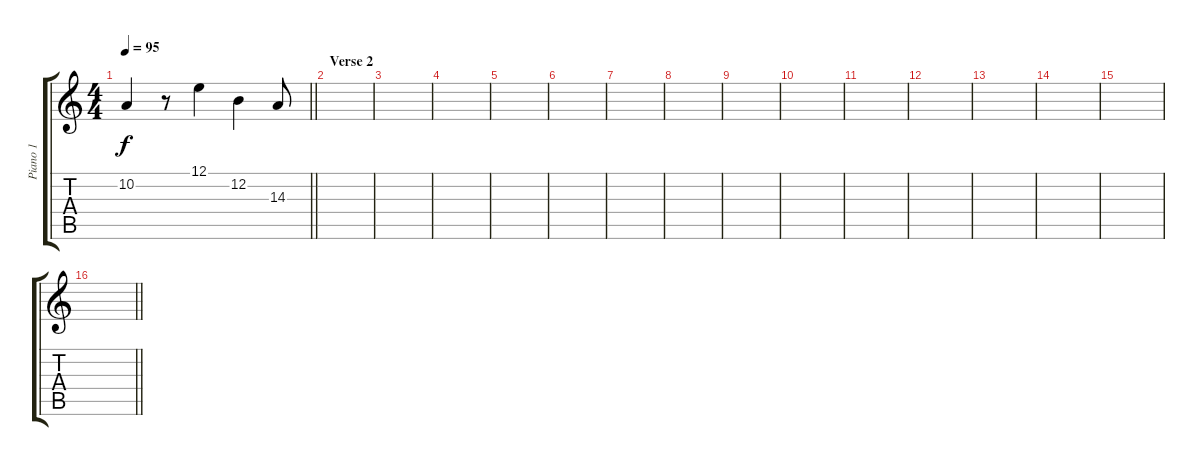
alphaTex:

\track ("Piano 1" "Piano 1") {instrument acousticgrandpiano}
\staff {score tabs}
\tuning (E4 B3 G3 D3 A2 E2) {hide}
\ts (4 4)
\tempo 95
\clef g2
\barLineRight lightlight
\ks c
10.2.4{dy f} r.8 12.1.4 12.2.4 14.3.8 |
\section ("" "Verse 2")
|
|
|
|
|
|
|
|
|
|
|
|
|
|
\barLineRight lightlight
